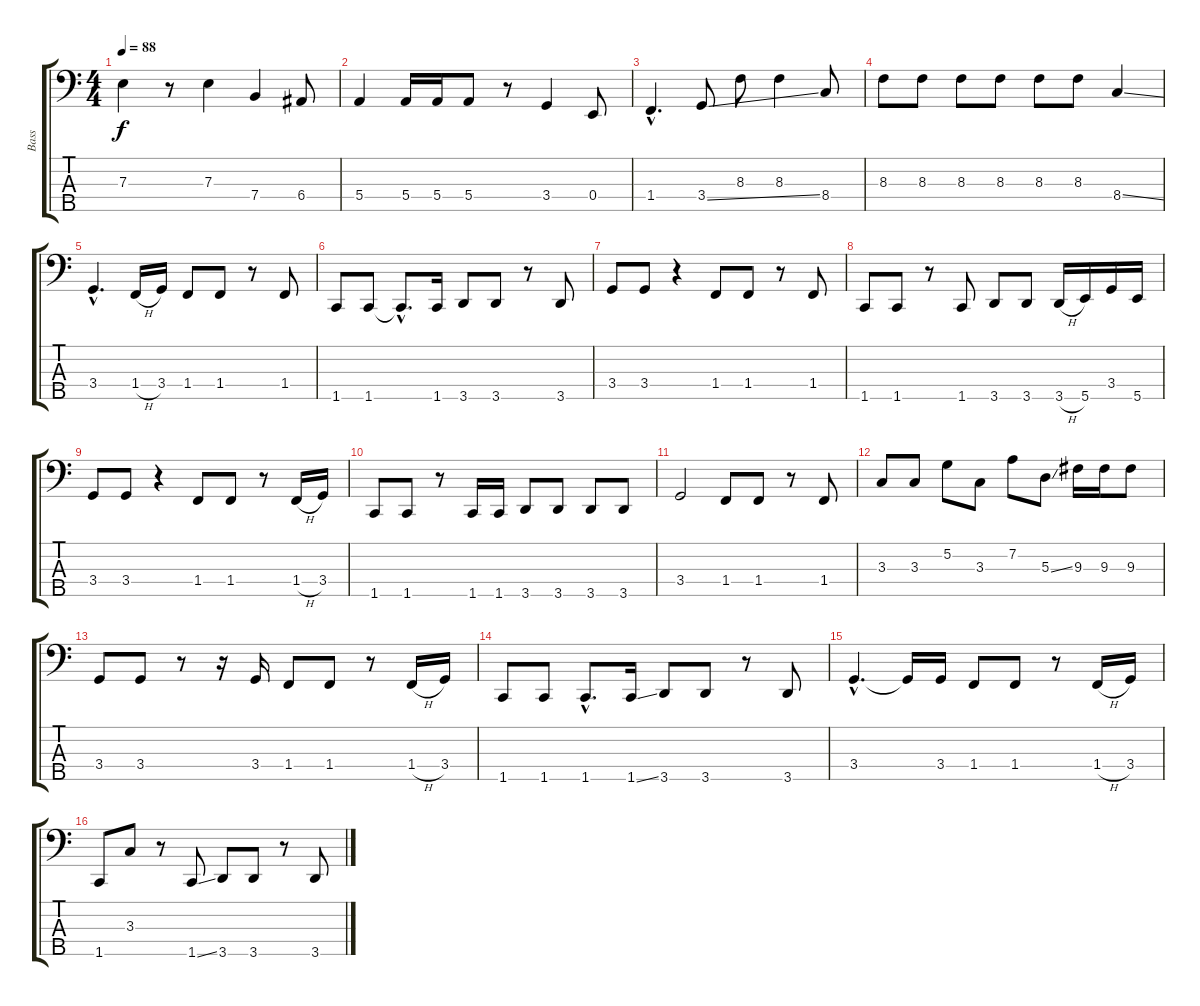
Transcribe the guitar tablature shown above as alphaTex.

\track ("Bass" "Bass") {instrument electricbassfinger}
\staff {score tabs}
\tuning (G2 D2 A1 E1 B0) {hide}
\ts (4 4)
\tempo 88
\clef f4
\ks c
7.3.4{dy f} r.8 7.3.4 7.4.4 6.4.8 |
5.4.4 5.4.16 5.4.16 5.4.8 r.8 3.4.4 0.4.8 |
1.4{hac}.4{d} 3.4{ss}.8 8.3.8 8.3.4 8.4.8 |
8.3.8 8.3.8 8.3.8 8.3.8 8.3.8 8.3.8 8.4{ss}.4 |
3.4{hac}.4{d} 1.4{h}.16 3.4.16 1.4.8 1.4.8 r.8 1.4.8 |
1.5.8 1.5.8 1.5{hac t}.8{d} 1.5.16 3.5.8 3.5.8 r.8 3.5.8 |
3.4.8 3.4.8 r.4 1.4.8 1.4.8 r.8 1.4.8 |
1.5.8 1.5.8 r.8 1.5.8 3.5.8 3.5.8 3.5{h}.16 5.5.16 3.4.16 5.5.16 |
3.4.8 3.4.8 r.4 1.4.8 1.4.8 r.8 1.4{h}.16 3.4.16 |
1.5.8 1.5.8 r.8 1.5.16 1.5.16 3.5.8 3.5.8 3.5.8 3.5.8 |
3.4.2 1.4.8 1.4.8 r.8 1.4.8 |
3.3.8 3.3.8 5.2.8 3.3.8 7.2.8 5.3{ss}.8 9.3.16 9.3.16 9.3.8 |
3.4.8 3.4.8 r.8 r.16 3.4.16 1.4.8 1.4.8 r.8 1.4{h}.16 3.4.16 |
1.5.8 1.5.8 1.5{hac}.8{d} 1.5{ss}.16 3.5.8 3.5.8 r.8 3.5.8 |
3.4{hac}.4{d} 3.4{t}.16 3.4.16 1.4.8 1.4.8 r.8 1.4{h}.16 3.4.16 |
1.5.8 3.3.8 r.8 1.5{ss}.8 3.5.8 3.5.8 r.8 3.5.8
